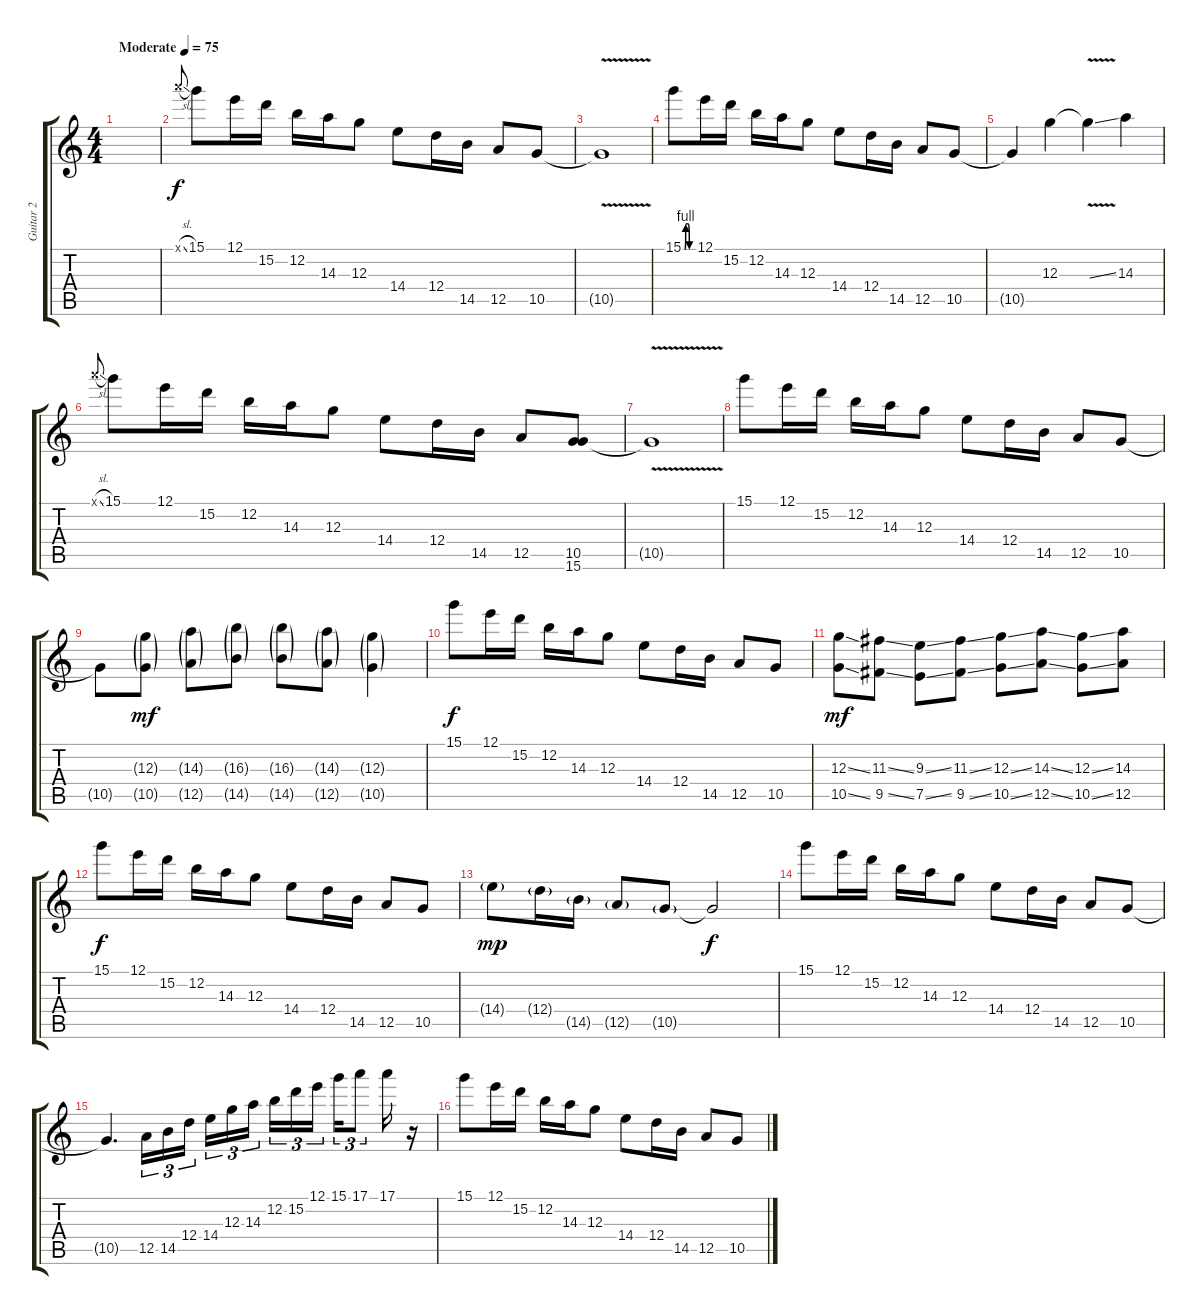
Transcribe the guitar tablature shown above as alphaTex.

\track ("Guitar 2" "Guitar 2") {instrument overdrivenguitar}
\staff {score tabs}
\tuning (E4 B3 G3 D3 A2 E2) {hide}
\ts (4 4)
\tempo (75 "Moderate")
\clef g2
\ks c
|
17.1{sl x}.8{gr onbeat} 15.1.8 12.1.16 15.2.16 12.2.16 14.3.16 12.3.8 14.4.8 12.4.16 14.5.16 12.5.8 10.5.8 |
10.5{v t}.1 |
15.1{be (custom 0 0 10 0 15 4 30 4 36 0 60 0)}.8 12.1.16 15.2.16 12.2.16 14.3.16 12.3.8 14.4.8 12.4.16 14.5.16 12.5.8 10.5.8 |
10.5{t}.4 12.3.4 12.3{v ss t}.4 14.3.4 |
17.1{sl x}.8{gr onbeat} 15.1.8 12.1.16 15.2.16 12.2.16 14.3.16 12.3.8 14.4.8 12.4.16 14.5.16 12.5.8 (10.5 15.6).8 |
10.5{v t}.1 |
15.1.8 12.1.16 15.2.16 12.2.16 14.3.16 12.3.8 14.4.8 12.4.16 14.5.16 12.5.8 10.5.8 |
10.5{t}.8 (12.3{g} 10.5{g}).8{dy mf} (14.3{g} 12.5{g}).8 (16.3{g} 14.5{g}).8 (16.3{g} 14.5{g}).8 (14.3{g} 12.5{g}).8 (12.3{g} 10.5{g}).4 |
15.1.8{dy f} 12.1.16 15.2.16 12.2.16 14.3.16 12.3.8 14.4.8 12.4.16 14.5.16 12.5.8 10.5.8 |
(12.3{ss} 10.5{ss}).8{dy mf} (11.3{ss} 9.5{ss}).8 (9.3{ss} 7.5{ss}).8 (11.3{ss} 9.5{ss}).8 (12.3{ss} 10.5{ss}).8 (14.3{ss} 12.5{ss}).8 (12.3{ss} 10.5{ss}).8 (14.3 12.5).8 |
15.1.8{dy f} 12.1.16 15.2.16 12.2.16 14.3.16 12.3.8 14.4.8 12.4.16 14.5.16 12.5.8 10.5.8 |
14.4{g}.8{dy mp} 12.4{g}.16 14.5{g}.16 12.5{g}.8 10.5{g}.8 10.5{t}.2{dy f} |
15.1.8 12.1.16 15.2.16 12.2.16 14.3.16 12.3.8 14.4.8 12.4.16 14.5.16 12.5.8 10.5.8 |
10.5{t}.4{d} 12.5.16{tu (3 2)} 14.5.16{tu (3 2)} 12.4.16{tu (3 2)} 14.4.16{tu (3 2)} 12.3.16{tu (3 2)} 14.3.16{tu (3 2) beam splitsecondary} 12.2.16{tu (3 2)} 15.2.16{tu (3 2)} 12.1.16{tu (3 2)} 15.1.16{tu (3 2)} 17.1.8{tu (3 2)} 17.1.16 r.16 |
15.1.8 12.1.16 15.2.16 12.2.16 14.3.16 12.3.8 14.4.8 12.4.16 14.5.16 12.5.8 10.5.8
